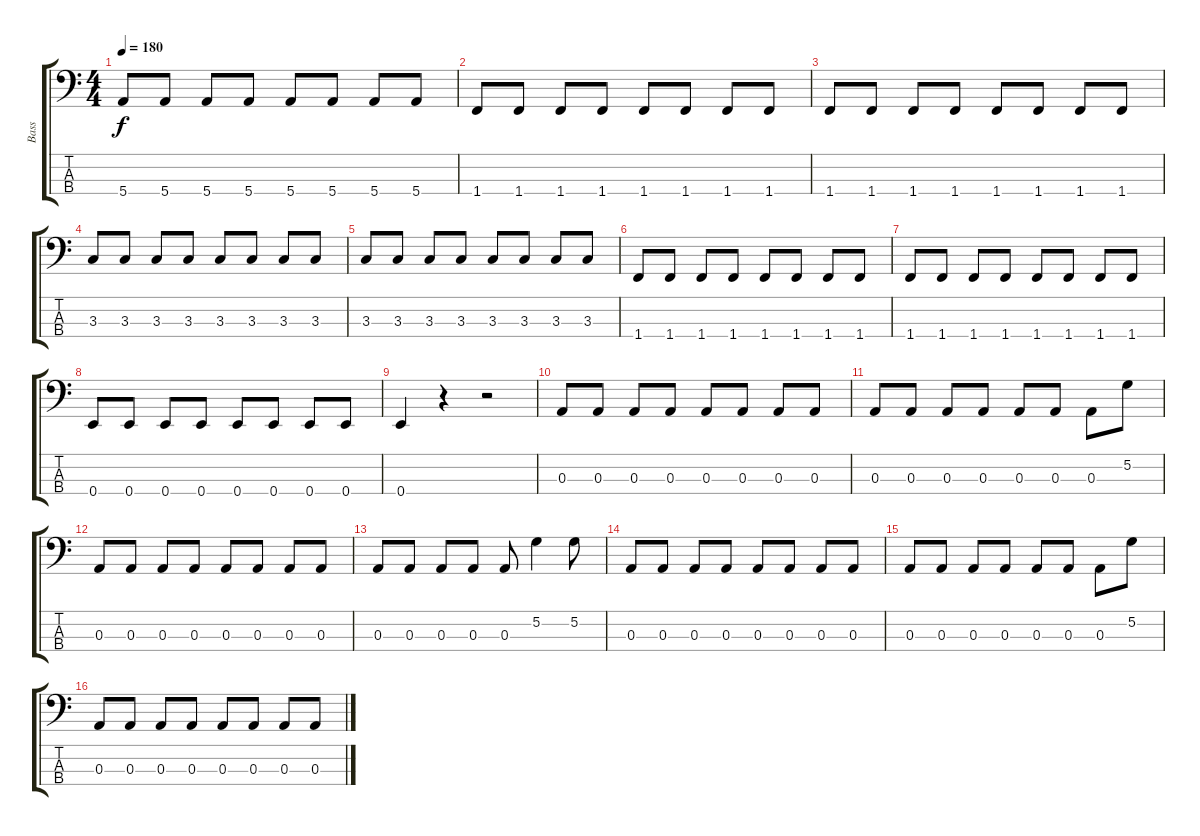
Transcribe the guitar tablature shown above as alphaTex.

\track ("Bass" "Bass") {instrument electricbasspick}
\staff {score tabs}
\tuning (G2 D2 A1 E1) {hide}
\ts (4 4)
\tempo 180
\clef f4
\ks c
5.4.8{dy f} 5.4.8 5.4.8 5.4.8 5.4.8 5.4.8 5.4.8 5.4.8 |
1.4.8 1.4.8 1.4.8 1.4.8 1.4.8 1.4.8 1.4.8 1.4.8 |
1.4.8 1.4.8 1.4.8 1.4.8 1.4.8 1.4.8 1.4.8 1.4.8 |
3.3.8 3.3.8 3.3.8 3.3.8 3.3.8 3.3.8 3.3.8 3.3.8 |
3.3.8 3.3.8 3.3.8 3.3.8 3.3.8 3.3.8 3.3.8 3.3.8 |
1.4.8 1.4.8 1.4.8 1.4.8 1.4.8 1.4.8 1.4.8 1.4.8 |
1.4.8 1.4.8 1.4.8 1.4.8 1.4.8 1.4.8 1.4.8 1.4.8 |
0.4.8 0.4.8 0.4.8 0.4.8 0.4.8 0.4.8 0.4.8 0.4.8 |
0.4.4 r.4 r.2 |
0.3.8 0.3.8 0.3.8 0.3.8 0.3.8 0.3.8 0.3.8 0.3.8 |
0.3.8 0.3.8 0.3.8 0.3.8 0.3.8 0.3.8 0.3.8 5.2.8 |
0.3.8 0.3.8 0.3.8 0.3.8 0.3.8 0.3.8 0.3.8 0.3.8 |
0.3.8 0.3.8 0.3.8 0.3.8 0.3.8 5.2.4 5.2.8 |
0.3.8 0.3.8 0.3.8 0.3.8 0.3.8 0.3.8 0.3.8 0.3.8 |
0.3.8 0.3.8 0.3.8 0.3.8 0.3.8 0.3.8 0.3.8 5.2.8 |
0.3.8 0.3.8 0.3.8 0.3.8 0.3.8 0.3.8 0.3.8 0.3.8
